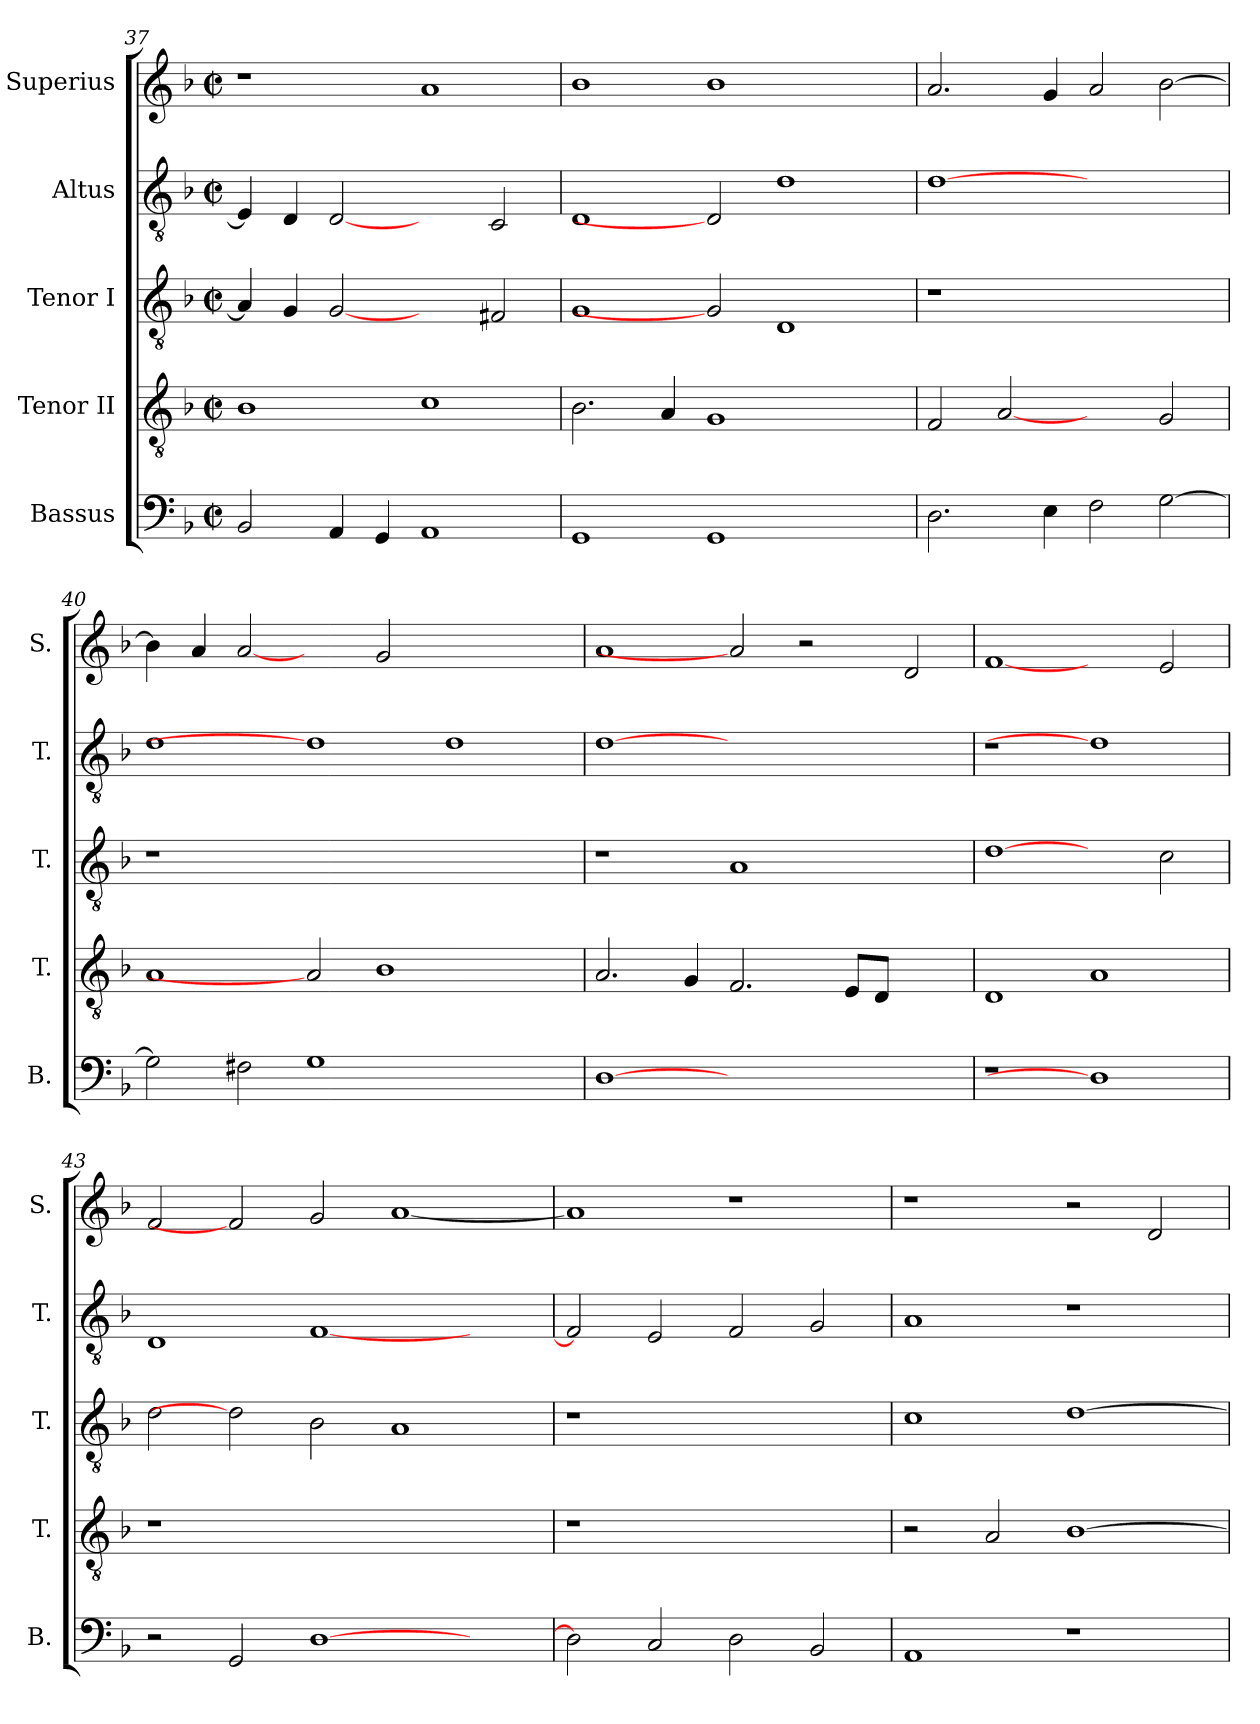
**kern	**kern	**kern	**kern	**kern
*part5	*part4	*part3	*part2	*part1
*staff5	*staff4	*staff3	*staff2	*staff1
*I"Bassus	*I"Tenor II	*I"Tenor I	*I"Altus	*I"Superius
*I'B.	*I'T.	*I'T.	*I'T.	*I'S.
*clefF4	*clefGv2	*clefGv2	*clefGv2	*clefG2
*	*ITrd7c12	*ITrd7c12	*ITrd7c12	*
*k[b-]	*k[b-]	*k[b-]	*k[b-]	*k[b-]
*F:	*F:	*F:	*F:	*F:
*M2/2	*M2/2	*M2/2	*M2/2	*M2/2
*met(c|)	*met(c|)	*met(c|)	*met(c|)	*met(c|)
=37	=37	=37	=37	=37
2BB-i/	1BB-i	4AAi/]	4EEi/]	1r
.	.	4GGi/	4DDi/	.
4AAi/	.	[2GGi	[2DDi	.
4GGi/	.	.	.	.
1AAi	1Ci	2ryy	2ryy	1ai
.	.	2FF#Xi/	2CCi/	.
=38	=38	=38	=38	=38
1GGi	2.BB-i\	1GGi	1DDi	1b-i
.	4AAi/	.	.	.
1GGi	1GGi	2GGi]	2DDi]	1b-i
.	.	1DDi	1Di	.
2ryy	2ryy	.	.	2ryy
=39	=39	=39	=39	=39
!	!	!LO:N:vis=1	!	!
2.Di\	2FFi/	1r	[1Di	2.ai/
.	[2AAi	.	.	.
4Ei\	.	.	.	4gi/
2Fi\	2ryy	1ryy	1ryy	2ai/
[>2Gi\	2GGi/	.	.	[>2b-i\
=40	=40	=40	=40	=40
!	!	!LO:N:vis=1	!	!
2Gi\]	1AAi	1r	1Di	4b-i\]
.	.	.	.	4ai/
2F#Xi\	.	.	.	[2ai
1Gi	2AAi]	0ryy	1Di]	2ryy
.	1BB-i	.	.	2gi/
1ryy	.	.	1Di	1ryy
.	2ryy	.	.	.
!!LO:PB:g=z
=41	=41	=41	=41	=41
[1Di	2.AAi/	1r	[1Di	1ai
.	4GGi/	.	.	.
1.ryy	2.FFi/	1AAi	1.ryy	2ai]
.	.	.	.	2r
.	8EEi/L	.	.	.
.	8DDi/J	.	.	.
.	2ryy	2ryy	.	2di/
=42	=42	=42	=42	=42
!LO:N:vis=1	!	!	!LO:N:vis=1	!
1r	1DDi	[1Di	1r	[1fi
1Di]	1AAi	2ryy	1Di]	2ryy
.	.	2Ci\	.	2ei/
=43	=43	=43	=43	=43
!	!LO:N:vis=1	!	!	!
2r	1r	2Di\	1DDi	2fi/
2GGi/	.	2Di]	.	2fi]
[>1Di	1.ryy	2BB-i\	[<1FFi	2gi/
.	.	1AAi	.	[<1ai
2ryy	.	.	2ryy	.
=44	=44	=44	=44	=44
!	!LO:N:vis=1	!LO:N:vis=1	!	!
2Di\]	1r	1r	2FFi/]	1ai]
2Ci/	.	.	2EEi/	.
2Di\	1ryy	1ryy	2FFi/	1r
2BB-i/	.	.	2GGi/	.
=45	=45	=45	=45	=45
1AAi	2r	1Ci	1AAi	1r
.	2AAi/	.	.	.
1r	[>1BB-i	[>1Di	1r	2r
.	.	.	.	2di/
=	=	=	=	=
*-	*-	*-	*-	*-
